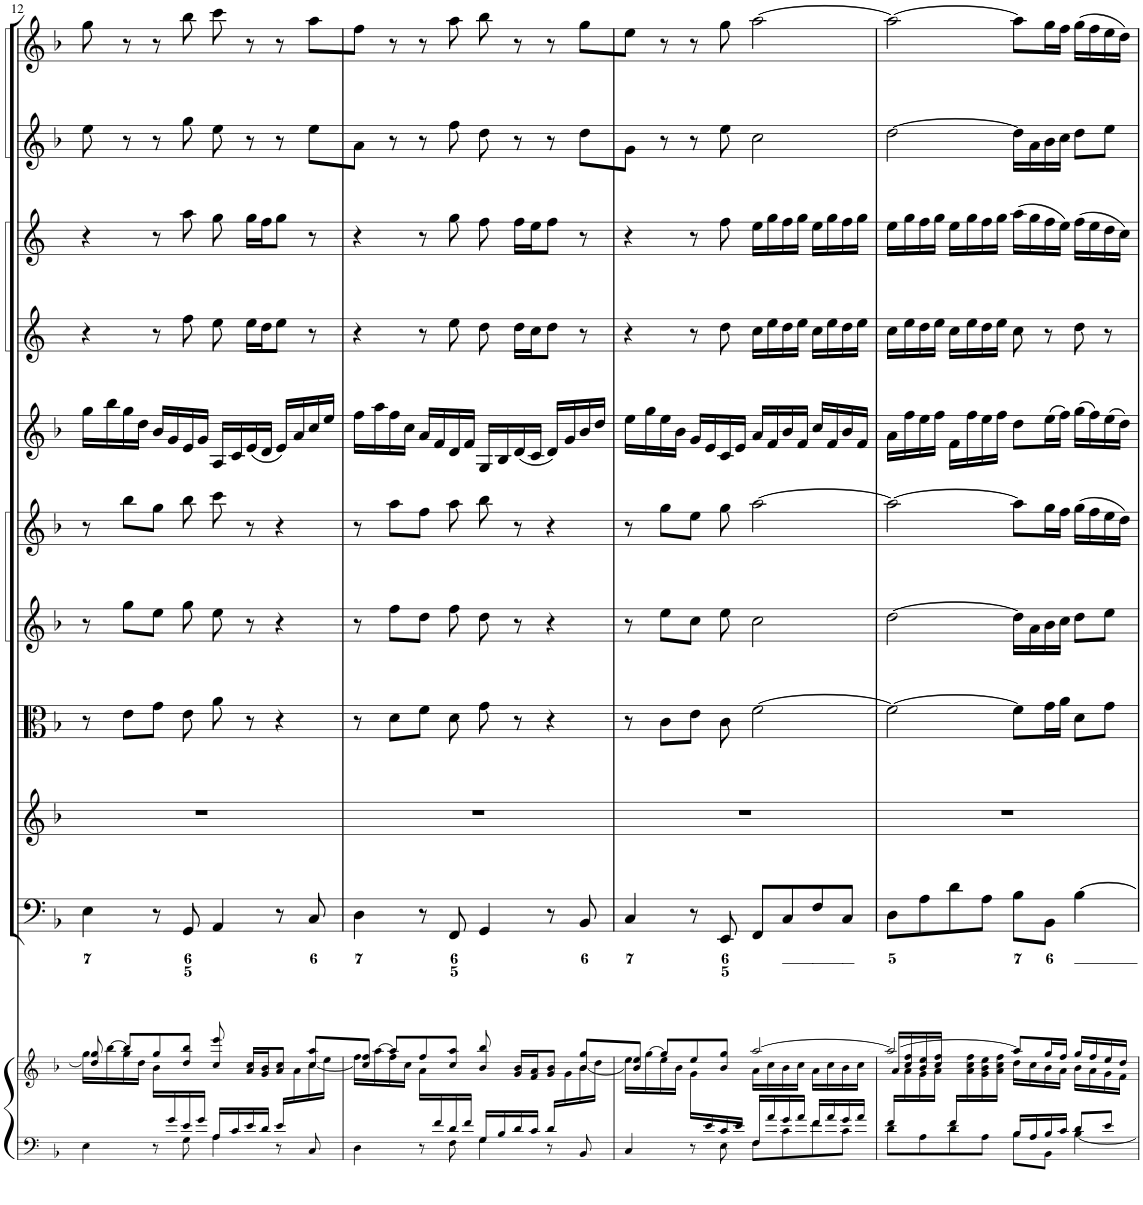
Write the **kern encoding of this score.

**kern	**kern	**kern	**kern	**kern	**kern	**kern	**kern	**kern	**kern	**kern	**kern
*part11	*part11	*part10	*part9	*part8	*part7	*part6	*part5	*part4	*part3	*part2	*part1
*staff12	*staff11	*staff10	*staff9	*staff8	*staff7	*staff6	*staff5	*staff4	*staff3	*staff2	*staff1
*I"Piano reduction	*	*I"Continuo	*I"Alto	*I"Viola	*I"Violino II	*I"Violino I	*I"Violino Solo	*I"Corno II	*I"Corno I	*I"Oboe II	*I"Oboe I
*I'Pno	*	*	*	*	*	*	*I'Vln	*	*	*I'Ob	*I'Ob
!!LO:PB:g=z
*clefF4	*clefG2	*clefF4	*clefG2	*clefC3	*clefG2	*clefG2	*clefG2	*clefG2	*clefG2	*clefG2	*clefG2
*	*	*	*	*	*	*	*	*Trd4c7	*Trd4c7	*	*
*k[b-]	*k[b-]	*k[b-]	*k[b-]	*k[b-]	*k[b-]	*k[b-]	*k[b-]	*k[]	*k[]	*k[b-]	*k[b-]
*M4/4	*M4/4	*M4/4	*M4/4	*M4/4	*M4/4	*M4/4	*M4/4	*M4/4	*M4/4	*M4/4	*M4/4
*met(c)	*met(c)	*met(c)	*met(c)	*met(c)	*met(c)	*met(c)	*met(c)	*met(c)	*met(c)	*met(c)	*met(c)
=12	=12	=12	=12	=12	=12	=12	=12	=12	=12	=12	=12
*^	*^	*	*	*	*	*	*	*	*	*	*
16ryy	4E\	8dd/] 8gg/	16gg\LL	4E\	1r	8r	8r	8r	16gg\LL	4r	4r	8ee\	8gg\
.	.	.	[>16bb-\	.	.	.	.	.	16bb-\	.	.	.	.
.	.	8bb-/L]	16gg\	.	.	8e\L	8gg\L	8bb-\L	16gg\	.	.	8r	8r
.	.	.	16dd\JJ	.	.	.	.	.	16dd\JJ	.	.	.	.
.	8r	8gg/	16b-\LL	8r	.	8g\J	8ee\J	8gg\J	16b-/LL	8r	8r	8r	8r
16g/	.	.	2ryy	.	.	.	.	.	16g/	.	.	.	.
16e/	8G\	8dd/ 8bb-/J	.	8GG/	.	8e\	8gg\	8bb-\	16e/	8ff\	8aa\	8gg\	8bb-\
16g/JJ	.	.	.	.	.	.	.	.	16g/JJ	.	.	.	.
16A/LL	4A\	8cc/ 8eee/	.	4AA/	.	8a\	8ee\	8ccc\	16A/LL	8ee\	8gg\	8ee\	8ccc\
16c/	.	.	.	.	.	.	.	.	16c/	.	.	.	.
16e/	.	16a/ 16cc/LL	.	.	.	8r	8r	8r	(16e/	16ee\LL	16gg\LL	8r	8r
16d/JJ	.	16g/ 16b-/J	.	.	.	.	.	.	16d/JJ	16dd\J	16ff\J	.	.
16e/LL	8r	8a/ 8cc/J	.	8r	.	4r	4r	4r	16e/LL)	8ee\J	8gg\J	8r	8r
8.ryy	.	.	16a\	.	.	.	.	.	16a/	.	.	.	.
.	8C/	[<8cc/ 8aa/L	16cc\	8C/	.	.	.	.	16cc/	8r	8r	8ee\L	8aa\L
.	.	.	16ee\JJ	.	.	.	.	.	16ee/JJ	.	.	.	.
=13	=13	=13	=13	=13	=13	=13	=13	=13	=13	=13	=13	=13	=13
16ryy	4D\	8cc/] 8ff/J	16ff\LL	4D\	1r	8r	8r	8r	16ff\LL	4r	4r	8a\J	8ff\J
.	.	.	[>16aa\	.	.	.	.	.	16aa\	.	.	.	.
.	.	8aa/L]	16ff\	.	.	8d\L	8ff\L	8aa\L	16ff\	.	.	8r	8r
.	.	.	16cc\JJ	.	.	.	.	.	16cc\JJ	.	.	.	.
.	8r	8ff/	16a\LL	8r	.	8f\J	8dd\J	8ff\J	16a/LL	8r	8r	8r	8r
16f/	.	.	2ryy	.	.	.	.	.	16f/	.	.	.	.
16d/	8F\	8cc/ 8aa/J	.	8FF/	.	8d\	8ff\	8aa\	16d/	8ee\	8gg\	8ff\	8aa\
16f/JJ	.	.	.	.	.	.	.	.	16f/JJ	.	.	.	.
16G/LL	4G\	8b-/ 8bb-/	.	4GG/	.	8g\	8dd\	8bb-\	16G/LL	8dd\	8ff\	8dd\	8bb-\
16B-/	.	.	.	.	.	.	.	.	16B-/	.	.	.	.
16d/	.	16g/ 16b-/LL	.	.	.	8r	8r	8r	(16d/	16dd\LL	16ff\LL	8r	8r
16c/JJ	.	16f/ 16a/J	.	.	.	.	.	.	16c/JJ	16cc\J	16ee\J	.	.
16d/LL	8r	8g/ 8b-/J	.	8r	.	4r	4r	4r	16d/LL)	8dd\J	8ff\J	8r	8r
8.ryy	.	.	16g\	.	.	.	.	.	16g/	.	.	.	.
.	8BB-/	[<8b-/ 8gg/L	16b-\	8BB-/	.	.	.	.	16b-/	8r	8r	8dd\L	8gg\L
.	.	.	16dd\JJ	.	.	.	.	.	16dd/JJ	.	.	.	.
=14	=14	=14	=14	=14	=14	=14	=14	=14	=14	=14	=14	=14	=14
*	*^	*	*	*	*	*	*	*	*	*	*	*	*
16ryy	4C/	4ryy	8b-/] 8ee/J	16ee\LL	4C/	1r	8r	8r	8r	16ee\LL	4r	4r	8g\J	8ee\J
.	.	.	.	[>16gg\	.	.	.	.	.	16gg\	.	.	.	.
.	.	.	8gg/L]	16ee\	.	.	8c\L	8ee\L	8gg\L	16ee\	.	.	8r	8r
.	.	.	.	16b-\JJ	.	.	.	.	.	16b-\JJ	.	.	.	.
.	8r	8ryy	8ee/	16g\LL	8r	.	8e\J	8cc\J	8ee\J	16g/LL	8r	8r	8r	8r
16e/	.	.	.	8.ryy	.	.	.	.	.	16e/	.	.	.	.
16c/	8ryy	8E\	8b-/ 8gg/J	.	8EE/	.	8c\	8ee\	8gg\	16c/	8dd\	8ff\	8ee\	8gg\
16e/JJ	.	.	.	.	.	.	.	.	.	16e/JJ	.	.	.	.
2ryy	16F/LL	8F\L	[2aa/	16a\LL	8FF/L	.	[2f\	2cc\	[2aa\	16a/LL	16cc\LL	16ee\LL	2cc\	[2aa\
.	16a/	.	.	16cc\	.	.	.	.	.	16f/	16ee\	16gg\	.	.
.	16g/	8c\	.	16b-\	8C/	.	.	.	.	16b-/	16dd\	16ff\	.	.
.	16a/JJ	.	.	16cc\JJ	.	.	.	.	.	16f/JJ	16ee\JJ	16gg\JJ	.	.
.	16f/LL	8f\	.	16a\LL	8F/	.	.	.	.	16cc/LL	16cc\LL	16ee\LL	.	.
.	16a/	.	.	16cc\	.	.	.	.	.	16f/	16ee\	16gg\	.	.
.	16g/	8c\J	.	16b-\	8C/J	.	.	.	.	16b-/	16dd\	16ff\	.	.
.	16a/JJ	.	.	16cc\JJ	.	.	.	.	.	16f/JJ	16ee\JJ	16gg\JJ	.	.
=15	=15	=15	=15	=15	=15	=15	=15	=15	=15	=15	=15	=15	=15	=15
*	*	*	*	*^	*	*	*	*	*	*	*	*	*	*
4ryy	16f/LL	8d\L	2aa/_	16a/LL	16ryy	8D\L	1r	2f\_	[2dd\	2aa\_	16a\LL	16cc\LL	16ee\LL	[2dd\	2aa\_
.	8.ryy	.	.	16cc/ 16ff/	16a\	.	.	.	.	.	16ff\	16ee\	16gg\	.	.
.	.	8A\	.	16b-/ 16ee/	16g\	8A\	.	.	.	.	16ee\	16dd\	16ff\	.	.
.	.	.	.	16cc/ 16ff/JJ	16a\JJ	.	.	.	.	.	16ff\JJ	16ee\JJ	16gg\JJ	.	.
16f/LL	4ryy	8d\	.	16ryy	2.ryy	8d\	.	.	.	.	16f\LL	16cc\LL	16ee\LL	.	.
2ryy	.	.	.	16a\ 16cc\ 16ff\	.	.	.	.	.	.	16ff\	16ee\	16gg\	.	.
.	.	8A\J	.	16g\ 16b-\ 16ee\	.	8A\J	.	.	.	.	16ee\	16dd\	16ff\	.	.
.	.	.	.	16a\ 16cc\ 16ff\JJ	.	.	.	.	.	.	16ff\JJ	16ee\JJ	16gg\JJ	.	.
.	16B-/LL	8B-\L	8aa/L]	16dd\LL	.	8B-\L	.	8f\L]	16dd\LL]	8aa\L]	8dd\L	8cc\	(16aa\LL	16dd\LL]	8aa\L]
.	16A/	.	.	16cc\	.	.	.	.	16a\	.	.	.	16gg\	16a\	.
.	16B-/	8BB-\J	16gg/L	16b-\	.	8BB-\J	.	16g\L	16b-\	16gg\L	(16ee\L	8r	16ff\	16b-\	16gg\L
.	16c/JJ	.	16ff/JJ	16a\JJ	.	.	.	16a\JJ	16cc\JJ	16ff\JJ	16ff\JJ)	.	16ee\JJ)	16cc\JJ	16ff\JJ
.	8d/L	[4B-\	16gg/LL	16b-\LL	.	[4B-\	.	8d\L	8dd\L	(16gg\LL	(16gg\LL	8dd\	(16ff\LL	8dd\L	(16gg\LL
8.ryy	.	.	16ff/	16a\	.	.	.	.	.	16ff\	16ff\)	.	16ee\	.	16ff\
.	8e/J	.	16ee/	16g\	.	.	.	8g\J	8ee\J	16ee\	(16ee\	8r	16dd\	8ee\J	16ee\
.	.	.	16dd/JJ	16f\JJ	.	.	.	.	.	16dd\JJ)	16dd\JJ)	.	16cc\JJ)	.	16dd\JJ)
*v	*v	*v	*	*	*	*	*	*	*	*	*	*	*	*	*
*	*v	*v	*v	*	*	*	*	*	*	*	*	*	*
=	=	=	=	=	=	=	=	=	=	=	=
*-	*-	*-	*-	*-	*-	*-	*-	*-	*-	*-	*-
